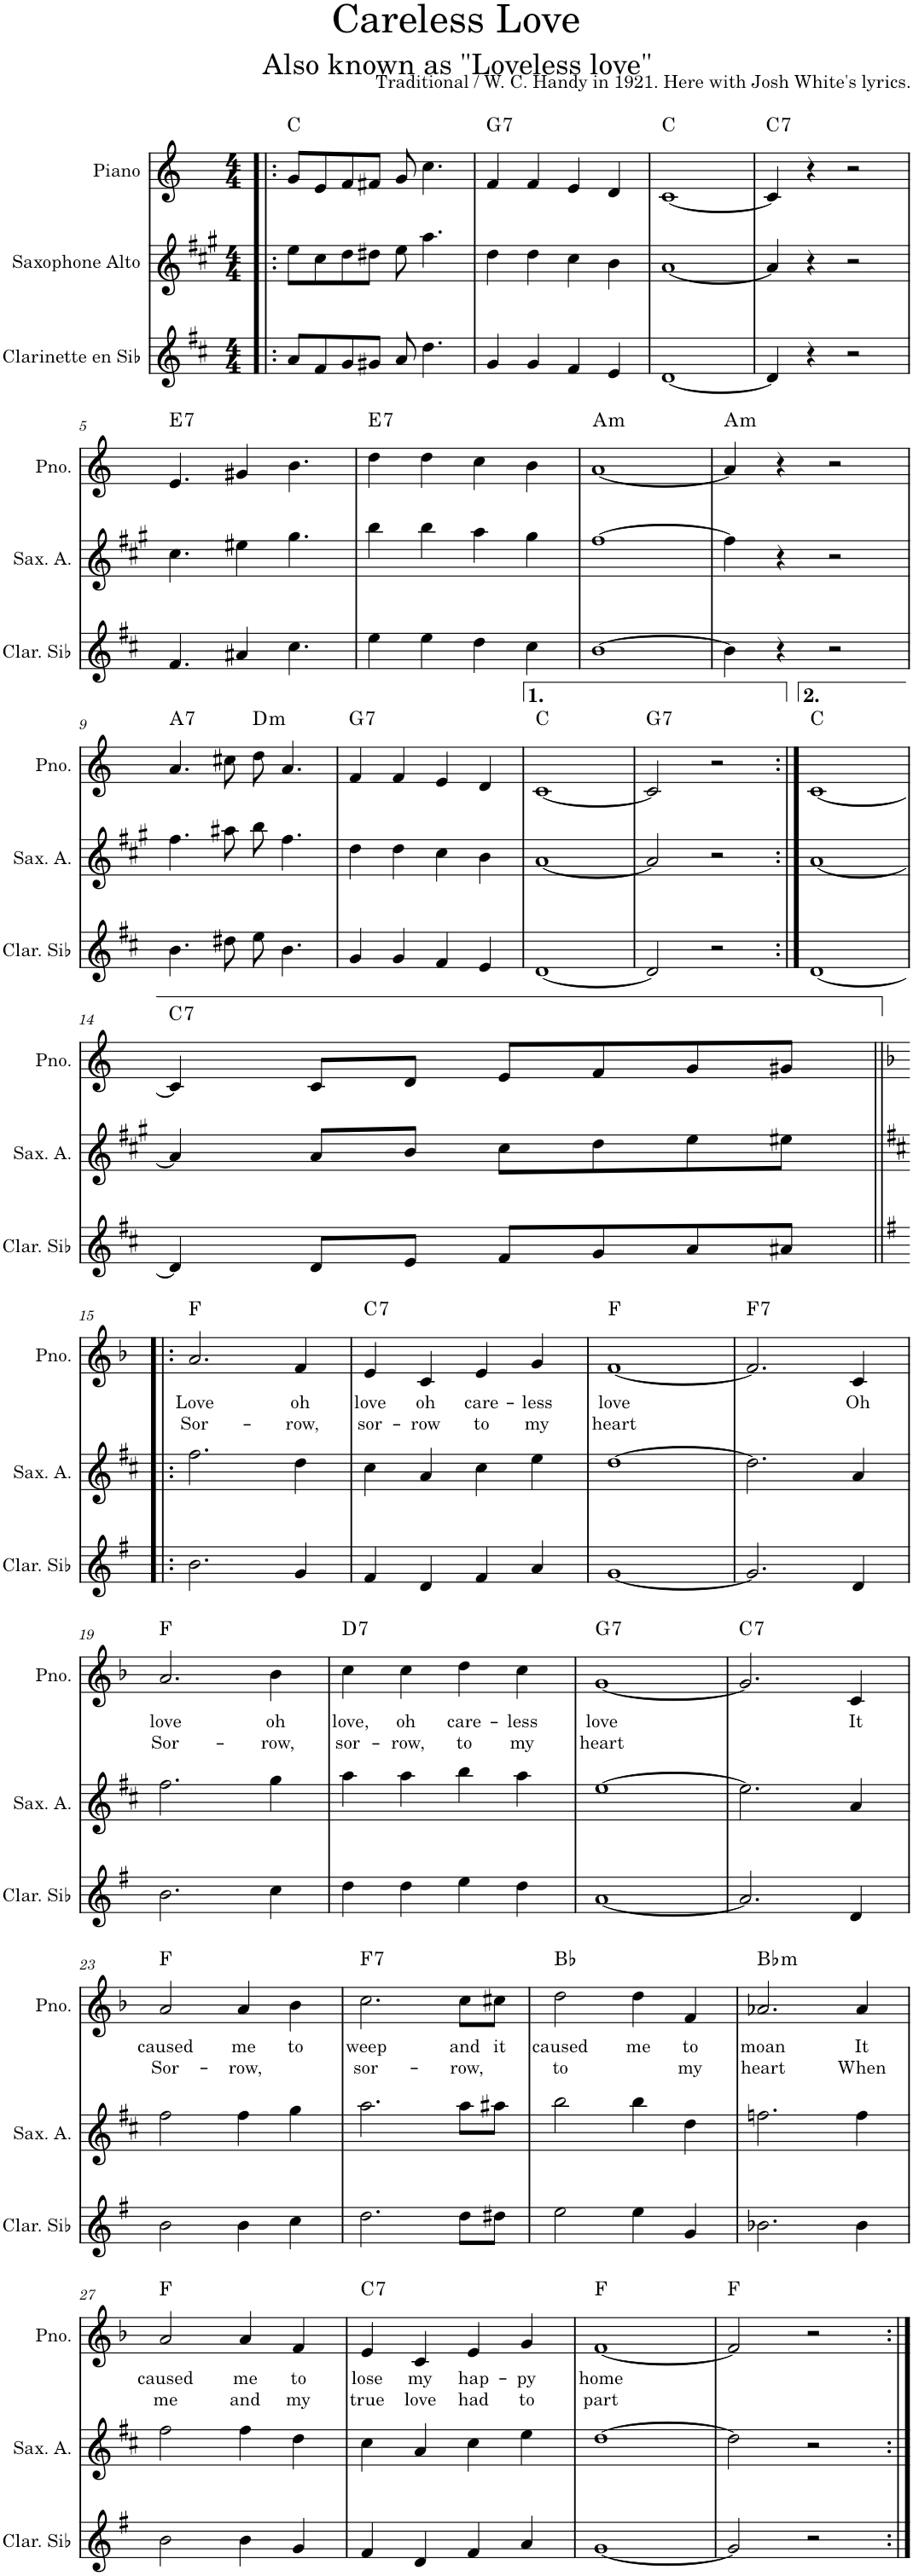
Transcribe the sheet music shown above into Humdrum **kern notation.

**kern	**kern	**kern	**text	**text	**harte
*part3	*part2	*part1	*part1	*part1	*part1
*staff3	*staff2	*staff1	*staff1	*staff1	*
*I"Clarinette en Sib	*I"Saxophone Alto	*I"Piano	*	*	*
*I'Clar. Sib	*I'Sax. A.	*I'Pno.	*	*	*
*clefG2	*clefG2	*clefG2	*	*	*
*Trd1c2	*Trd5c9	*	*	*	*
*k[f#c#]	*k[f#c#g#]	*k[]	*	*	*
*M4/4	*M4/4	*M4/4	*	*	*
=1!|:	=1!|:	=1!|:	=1!|:	=1!|:	=1!|:
8a/L	8ee\L	8g/L	.	.	C:maj
8f#/	8cc#\	8e/	.	.	.
8g/	8dd\	8f/	.	.	.
8g#X/J	8dd#X\J	8f#X/J	.	.	.
8a/	8ee\	8g/	.	.	.
4.dd\	4.aa\	4.cc\	.	.	.
=2	=2	=2	=2	=2	=2
!	!	!	!	!	!LO:H:kt=7
4g/	4dd\	4f/	.	.	G:7
4g/	4dd\	4f/	.	.	.
4f#/	4cc#\	4e/	.	.	.
4e/	4b\	4d/	.	.	.
=3	=3	=3	=3	=3	=3
[1d	[1a	[1c	.	.	C:maj
=4	=4	=4	=4	=4	=4
!	!	!	!	!	!LO:H:kt=7
4d/]	4a/]	4c/]	.	.	C:7
4r	4r	4r	.	.	.
2r	2r	2r	.	.	.
!!LO:LB:g=z
=5	=5	=5	=5	=5	=5
!	!	!	!	!	!LO:H:kt=7
4.f#/	4.cc#\	4.e/	.	.	E:7
4a#X/	4ee#X\	4g#X/	.	.	.
4.cc#\	4.gg#\	4.b\	.	.	.
=6	=6	=6	=6	=6	=6
!	!	!	!	!	!LO:H:kt=7
4ee\	4bb\	4dd\	.	.	E:7
4ee\	4bb\	4dd\	.	.	.
4dd\	4aa\	4cc\	.	.	.
4cc#\	4gg#\	4b\	.	.	.
=7	=7	=7	=7	=7	=7
!	!	!	!	!	!LO:H:kt=m
[1b	[1ff#	[1a	.	.	A:min
=8	=8	=8	=8	=8	=8
!	!	!	!	!	!LO:H:kt=m
4b\]	4ff#\]	4a/]	.	.	A:min
4r	4r	4r	.	.	.
2r	2r	2r	.	.	.
!!LO:LB:g=z
=9	=9	=9	=9	=9	=9
!	!	!	!	!	!LO:H:kt=7
4.b\	4.ff#\	4.a/	.	.	A:7
8dd#X\	8aa#X\	8cc#X\	.	.	.
!	!	!	!	!	!LO:H:kt=m
8ee\	8bb\	8dd\	.	.	D:min
4.b\	4.ff#\	4.a/	.	.	.
=10	=10	=10	=10	=10	=10
!	!	!	!	!	!LO:H:kt=7
4g/	4dd\	4f/	.	.	G:7
4g/	4dd\	4f/	.	.	.
4f#/	4cc#\	4e/	.	.	.
4e/	4b\	4d/	.	.	.
=11	=11	=11	=11	=11	=11
[1d	[1a	[1c	.	.	C:maj
=12	=12	=12	=12	=12	=12
!	!	!	!	!	!LO:H:kt=7
2d/]	2a/]	2c/]	.	.	G:7
2r	2r	2r	.	.	.
=13:|!	=13:|!	=13:|!	=13:|!	=13:|!	=13:|!
[1d	[1a	[1c	.	.	C:maj
!!LO:LB:g=z
=14	=14	=14	=14	=14	=14
!	!	!	!	!	!LO:H:kt=7
4d/]	4a/]	4c/]	.	.	C:7
8d/L	8a/L	8c/L	.	.	.
8e/J	8b/J	8d/J	.	.	.
8f#/L	8cc#\L	8e/L	.	.	.
8g/	8dd\	8f/	.	.	.
8a/	8ee\	8g/	.	.	.
8a#X/J	8ee#X\J	8g#X/J	.	.	.
!!LO:LB:g=z
=15!|:	=15!|:	=15!|:	=15!|:	=15!|:	=15!|:
*k[f#]	*k[f#c#]	*k[b-]	*	*	*
!	!	!	!LO:LY:b	!LO:LY:b	!
2.b\	2.ff#\	2.a/	Love	Sor-	F:maj
!	!	!	!LO:LY:b	!LO:LY:b	!
4g/	4dd\	4f/	oh	-row,	.
=16	=16	=16	=16	=16	=16
!	!	!	!LO:LY:b	!LO:LY:b	!LO:H:kt=7
4f#/	4cc#\	4e/	love	sor-	C:7
!	!	!	!LO:LY:b	!LO:LY:b	!
4d/	4a/	4c/	oh	-row	.
!	!	!	!LO:LY:b	!LO:LY:b	!
4f#/	4cc#\	4e/	care-	to	.
!	!	!	!LO:LY:b	!LO:LY:b	!
4a/	4ee\	4g/	-less	my	.
=17	=17	=17	=17	=17	=17
!	!	!	!LO:LY:b	!LO:LY:b	!
[1g	[1dd	[1f	love	heart	F:maj
=18	=18	=18	=18	=18	=18
!	!	!	!	!	!LO:H:kt=7
2.g/]	2.dd\]	2.f/]	.	.	F:7
!	!	!	!LO:LY:b	!	!
4d/	4a/	4c/	Oh	.	.
!!LO:LB:g=z
=19	=19	=19	=19	=19	=19
!	!	!	!LO:LY:b	!LO:LY:b	!
2.b\	2.ff#\	2.a/	love	Sor-	F:maj
!	!	!	!LO:LY:b	!LO:LY:b	!
4cc\	4gg\	4b-\	oh	-row,	.
=20	=20	=20	=20	=20	=20
!	!	!	!LO:LY:b	!LO:LY:b	!LO:H:kt=7
4dd\	4aa\	4cc\	love,	sor-	D:7
!	!	!	!LO:LY:b	!LO:LY:b	!
4dd\	4aa\	4cc\	oh	-row,	.
!	!	!	!LO:LY:b	!LO:LY:b	!
4ee\	4bb\	4dd\	care-	to	.
!	!	!	!LO:LY:b	!LO:LY:b	!
4dd\	4aa\	4cc\	-less	my	.
=21	=21	=21	=21	=21	=21
!	!	!	!LO:LY:b	!LO:LY:b	!LO:H:kt=7
[1a	[1ee	[1g	love	heart	G:7
=22	=22	=22	=22	=22	=22
!	!	!	!	!	!LO:H:kt=7
2.a/]	2.ee\]	2.g/]	.	.	C:7
!	!	!	!LO:LY:b	!	!
4d/	4a/	4c/	It	.	.
!!LO:LB:g=z
=23	=23	=23	=23	=23	=23
!	!	!	!LO:LY:b	!LO:LY:b	!
2b\	2ff#\	2a/	caused	Sor-	F:maj
!	!	!	!LO:LY:b	!LO:LY:b	!
4b\	4ff#\	4a/	me	-row,	.
!	!	!	!LO:LY:b	!	!
4cc\	4gg\	4b-\	to	.	.
=24	=24	=24	=24	=24	=24
!	!	!	!LO:LY:b	!LO:LY:b	!LO:H:kt=7
2.dd\	2.aa\	2.cc\	weep	sor-	F:7
!	!	!	!LO:LY:b	!LO:LY:b	!
8dd\L	8aa\L	8cc\L	and	-row,	.
!	!	!	!LO:LY:b	!	!
8dd#X\J	8aa#X\J	8cc#X\J	it	.	.
=25	=25	=25	=25	=25	=25
!	!	!	!LO:LY:b	!LO:LY:b	!
2ee\	2bb\	2dd\	caused	to	Bb:maj
!	!	!	!LO:LY:b	!	!
4ee\	4bb\	4dd\	me	.	.
!	!	!	!LO:LY:b	!LO:LY:b	!
4g/	4dd\	4f/	to	my	.
=26	=26	=26	=26	=26	=26
!	!	!	!LO:LY:b	!LO:LY:b	!LO:H:kt=m
2.b-X\	2.ffn\	2.a-X/	moan	heart	Bb:min
!	!	!	!LO:LY:b	!LO:LY:b	!
4b-\	4ff\	4a-/	It	When	.
!!LO:LB:g=z
=27	=27	=27	=27	=27	=27
!	!	!	!LO:LY:b	!LO:LY:b	!
2b\	2ff#\	2a/	caused	me	F:maj
!	!	!	!LO:LY:b	!LO:LY:b	!
4b\	4ff#\	4a/	me	and	.
!	!	!	!LO:LY:b	!LO:LY:b	!
4g/	4dd\	4f/	to	my	.
=28	=28	=28	=28	=28	=28
!	!	!	!LO:LY:b	!LO:LY:b	!LO:H:kt=7
4f#/	4cc#\	4e/	lose	true	C:7
!	!	!	!LO:LY:b	!LO:LY:b	!
4d/	4a/	4c/	my	love	.
!	!	!	!LO:LY:b	!LO:LY:b	!
4f#/	4cc#\	4e/	hap-	had	.
!	!	!	!LO:LY:b	!LO:LY:b	!
4a/	4ee\	4g/	-py	to	.
=29	=29	=29	=29	=29	=29
!	!	!	!LO:LY:b	!LO:LY:b	!
[1g	[1dd	[1f	home	part	F:maj
=30	=30	=30	=30	=30	=30
2g/]	2dd\]	2f/]	.	.	F:maj
2r	2r	2r	.	.	.
=:|!	=:|!	=:|!	=:|!	=:|!	=:|!
*-	*-	*-	*-	*-	*-
